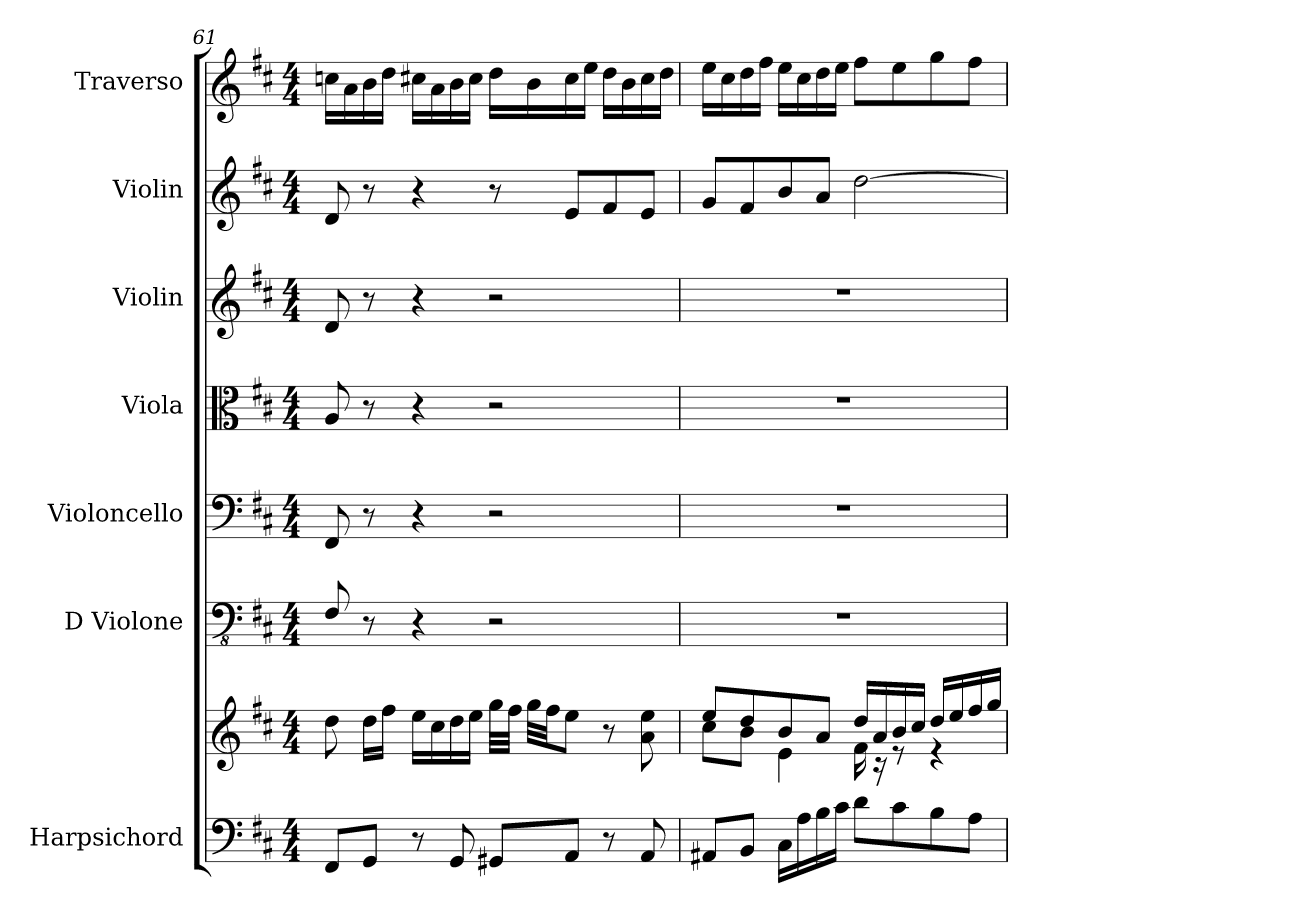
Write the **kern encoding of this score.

**kern	**kern	**kern	**kern	**kern	**kern	**kern	**kern
*part7	*part7	*part6	*part5	*part4	*part3	*part2	*part1
*staff8	*staff7	*staff6	*staff5	*staff4	*staff3	*staff2	*staff1
*I"Harpsichord	*	*I"D Violone	*I"Violoncello	*I"Viola	*I"Violin	*I"Violin	*I"Traverso
*I'Hch.	*	*I'D Vne.	*I'Vc.	*I'Vla.	*I'Vln.	*I'Vln.	*I'Trv.
!!LO:PB:g=z
*clefF4	*clefG2	*clefFv4	*clefF4	*clefC3	*clefG2	*clefG2	*clefG2
*	*	*ITrd7c12	*	*	*	*	*
*k[f#c#]	*k[f#c#]	*k[f#c#]	*k[f#c#]	*k[f#c#]	*k[f#c#]	*k[f#c#]	*k[f#c#]
*M4/4	*M4/4	*M4/4	*M4/4	*M4/4	*M4/4	*M4/4	*M4/4
=61	=61	=61	=61	=61	=61	=61	=61
8FF#/L	8dd\	8FFF#/	8FF#/	8A/	8d/	8d/	16ccn\LL
.	.	.	.	.	.	.	16a\
8GG/J	16dd\LL	8r	8r	8r	8r	8r	16b\
.	16ff#\JJ	.	.	.	.	.	16dd\JJ
8r	16ee\LL	4r	4r	4r	4r	4r	16cc#X\LL
.	16cc#\	.	.	.	.	.	16a\
8GG/	16dd\	.	.	.	.	.	16b\
.	16ee\JJ	.	.	.	.	.	16cc#\JJ
8GG#X/L	32gg\LLL	2r	2r	2r	2r	8r	16dd\LL
.	32ff#\JJJ	.	.	.	.	.	.
.	32gg\LLL	.	.	.	.	.	16b\
.	32ff#\JJ	.	.	.	.	.	.
8AA/J	8ee\J	.	.	.	.	8e/L	16cc#\
.	.	.	.	.	.	.	16ee\JJ
8r	8r	.	.	.	.	8f#/	16dd\LL
.	.	.	.	.	.	.	16b\
8AA/	8a\ 8ee\	.	.	.	.	8e/J	16cc#\
.	.	.	.	.	.	.	16dd\JJ
=62	=62	=62	=62	=62	=62	=62	=62
*	*^	*	*	*	*	*	*
8AA#X/L	8ee/L	8cc#\L	1r	1r	1r	1r	8g/L	16ee\LL
.	.	.	.	.	.	.	.	16cc#\
8BB/J	8dd/	8b\J	.	.	.	.	8f#/	16dd\
.	.	.	.	.	.	.	.	16ff#\JJ
16C#\LL	8b/	4e\	.	.	.	.	8b/	16ee\LL
16A\	.	.	.	.	.	.	.	16cc#\
16B\	8a/J	.	.	.	.	.	8a/J	16dd\
16c#\JJ	.	.	.	.	.	.	.	16ee\JJ
8d\L	16dd/LL	16f#\	.	.	.	.	[2dd\	8ff#\L
.	16a/	16r	.	.	.	.	.	.
8c#\	16b/	8r	.	.	.	.	.	8ee\
.	16cc#/JJ	.	.	.	.	.	.	.
8B\	16dd/LL	4r	.	.	.	.	.	8gg\
.	16ee/	.	.	.	.	.	.	.
8A\J	16ff#/	.	.	.	.	.	.	8ff#\J
.	16gg/JJ	.	.	.	.	.	.	.
*	*v	*v	*	*	*	*	*	*
=	=	=	=	=	=	=	=
*-	*-	*-	*-	*-	*-	*-	*-
